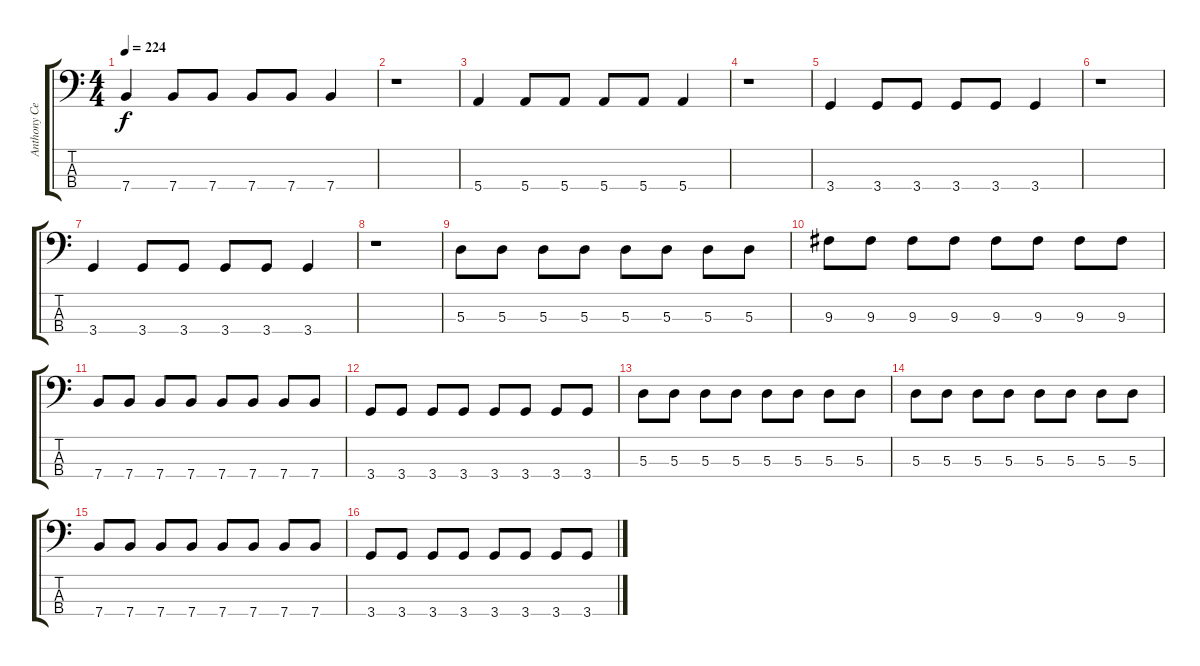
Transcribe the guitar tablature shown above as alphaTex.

\track ("Anthony Celestino (Bass)" "Anthony Ce") {instrument electricbasspick}
\staff {score tabs}
\tuning (G2 D2 A1 E1) {hide}
\ts (4 4)
\tempo 224
\clef f4
\ks c
7.4.4{dy f} 7.4.8 7.4.8 7.4.8 7.4.8 7.4.4 |
r.1 |
5.4.4 5.4.8 5.4.8 5.4.8 5.4.8 5.4.4 |
r.1 |
3.4.4 3.4.8 3.4.8 3.4.8 3.4.8 3.4.4 |
r.1 |
3.4.4 3.4.8 3.4.8 3.4.8 3.4.8 3.4.4 |
r.1 |
5.3.8 5.3.8 5.3.8 5.3.8 5.3.8 5.3.8 5.3.8 5.3.8 |
9.3.8 9.3.8 9.3.8 9.3.8 9.3.8 9.3.8 9.3.8 9.3.8 |
7.4.8 7.4.8 7.4.8 7.4.8 7.4.8 7.4.8 7.4.8 7.4.8 |
3.4.8 3.4.8 3.4.8 3.4.8 3.4.8 3.4.8 3.4.8 3.4.8 |
5.3.8 5.3.8 5.3.8 5.3.8 5.3.8 5.3.8 5.3.8 5.3.8 |
5.3.8 5.3.8 5.3.8 5.3.8 5.3.8 5.3.8 5.3.8 5.3.8 |
7.4.8 7.4.8 7.4.8 7.4.8 7.4.8 7.4.8 7.4.8 7.4.8 |
3.4.8 3.4.8 3.4.8 3.4.8 3.4.8 3.4.8 3.4.8 3.4.8
